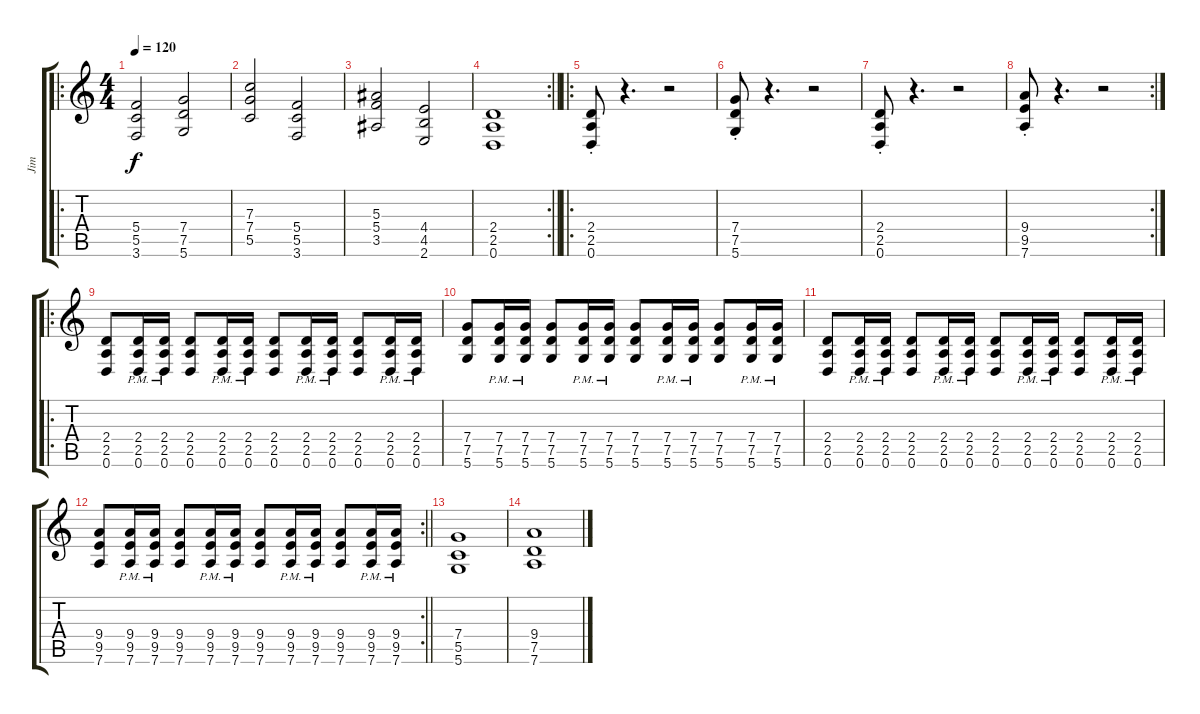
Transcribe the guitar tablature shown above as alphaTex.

\track ("Jim" "Jim") {instrument distortionguitar}
\staff {score tabs}
\tuning (D4 A3 F3 C3 G2 D2) {hide}
\ro
\ts (4 4)
\tempo 120
\clef g2
\ks c
(5.4 5.5 3.6).2{dy f} (7.4 7.5 5.6).2 |
(7.3 7.4 5.5).2 (5.4 5.5 3.6).2 |
(5.3 5.4 3.5).2 (4.4 4.5 2.6).2 |
\rc 2
\barLineRight lightlight
(2.4 2.5 0.6).1 |
\ro
(2.4{st} 2.5 0.6).8 r.4{d} r.2 |
(7.4{st} 7.5 5.6).8 r.4{d} r.2 |
(2.4{st} 2.5 0.6).8 r.4{d} r.2 |
\rc 2
(9.4{st} 9.5 7.6).8 r.4{d} r.2 |
\ro
(2.4 2.5 0.6).8 (2.4{pm} 2.5{pm} 0.6{pm}).16 (2.4{pm} 2.5{pm} 0.6{pm}).16 (2.4 2.5 0.6).8 (2.4{pm} 2.5{pm} 0.6{pm}).16 (2.4{pm} 2.5{pm} 0.6{pm}).16 (2.4 2.5 0.6).8 (2.4{pm} 2.5{pm} 0.6{pm}).16 (2.4{pm} 2.5{pm} 0.6{pm}).16 (2.4 2.5 0.6).8 (2.4{pm} 2.5{pm} 0.6{pm}).16 (2.4{pm} 2.5{pm} 0.6{pm}).16 |
(7.4 7.5 5.6).8 (7.4{pm} 7.5{pm} 5.6{pm}).16 (7.4{pm} 7.5{pm} 5.6{pm}).16 (7.4 7.5 5.6).8 (7.4{pm} 7.5{pm} 5.6{pm}).16 (7.4{pm} 7.5{pm} 5.6{pm}).16 (7.4 7.5 5.6).8 (7.4{pm} 7.5{pm} 5.6{pm}).16 (7.4{pm} 7.5{pm} 5.6{pm}).16 (7.4 7.5 5.6).8 (7.4{pm} 7.5{pm} 5.6{pm}).16 (7.4{pm} 7.5{pm} 5.6{pm}).16 |
(2.4 2.5 0.6).8 (2.4{pm} 2.5{pm} 0.6{pm}).16 (2.4{pm} 2.5{pm} 0.6{pm}).16 (2.4 2.5 0.6).8 (2.4{pm} 2.5{pm} 0.6{pm}).16 (2.4{pm} 2.5{pm} 0.6{pm}).16 (2.4 2.5 0.6).8 (2.4{pm} 2.5{pm} 0.6{pm}).16 (2.4{pm} 2.5{pm} 0.6{pm}).16 (2.4 2.5 0.6).8 (2.4{pm} 2.5{pm} 0.6{pm}).16 (2.4{pm} 2.5{pm} 0.6{pm}).16 |
\rc 2
\barLineRight lightlight
(9.4 9.5 7.6).8 (9.4{pm} 9.5{pm} 7.6{pm}).16 (9.4{pm} 9.5{pm} 7.6{pm}).16 (9.4 9.5 7.6).8 (9.4{pm} 9.5{pm} 7.6{pm}).16 (9.4{pm} 9.5{pm} 7.6{pm}).16 (9.4 9.5 7.6).8 (9.4{pm} 9.5{pm} 7.6{pm}).16 (9.4{pm} 9.5{pm} 7.6{pm}).16 (9.4 9.5 7.6).8 (9.4{pm} 9.5{pm} 7.6{pm}).16 (9.4{pm} 9.5{pm} 7.6{pm}).16 |
(7.4 5.5 5.6).1 |
(9.4 7.5 7.6).1
